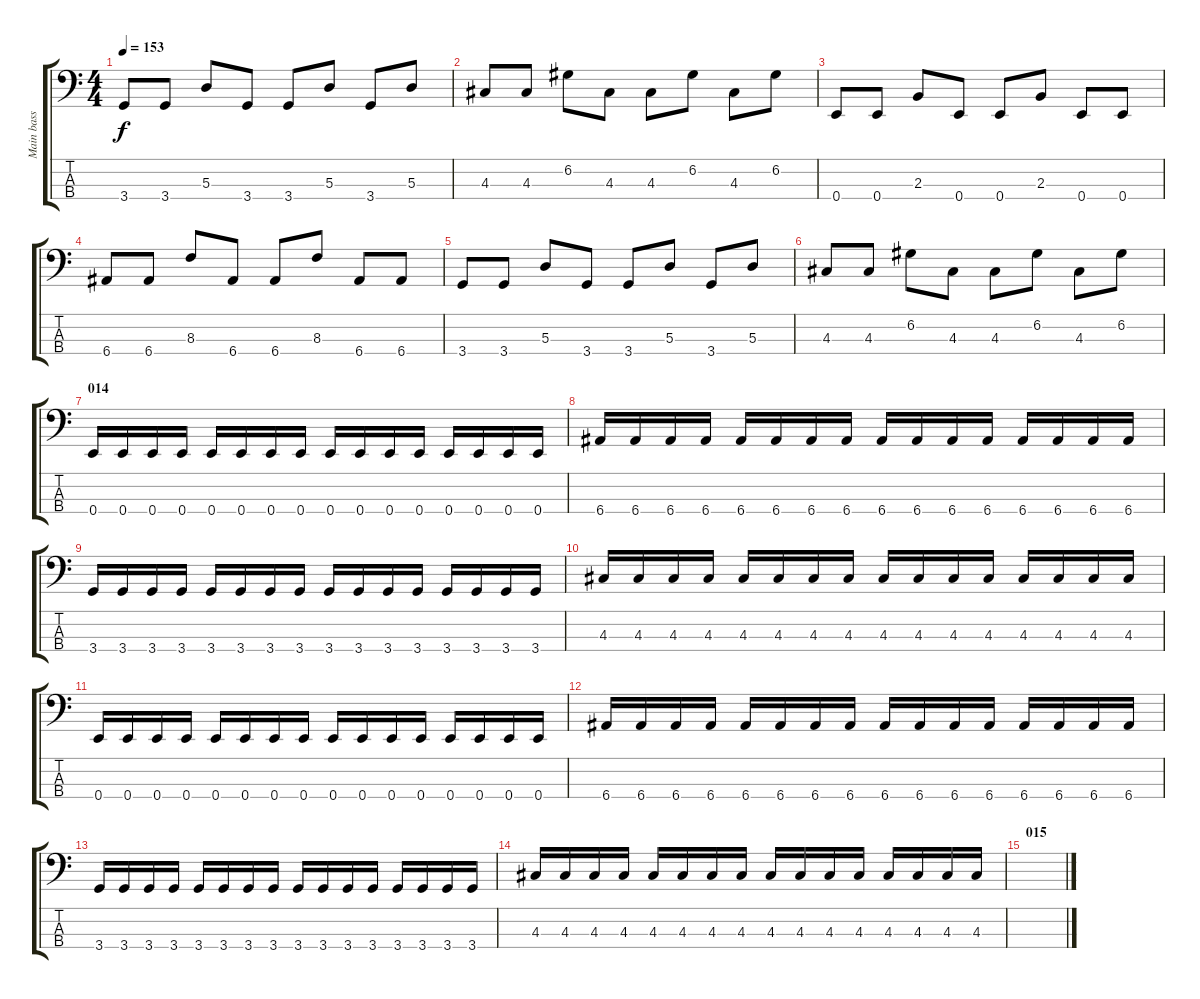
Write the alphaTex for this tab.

\track ("Main bass" "Main bass") {instrument electricbasspick}
\staff {score tabs}
\tuning (G2 D2 A1 E1) {hide}
\ts (4 4)
\tempo 153
\clef f4
\ks c
3.4.8{dy f} 3.4.8 5.3.8 3.4.8 3.4.8 5.3.8 3.4.8 5.3.8 |
4.3.8 4.3.8 6.2.8 4.3.8 4.3.8 6.2.8 4.3.8 6.2.8 |
0.4.8 0.4.8 2.3.8 0.4.8 0.4.8 2.3.8 0.4.8 0.4.8 |
6.4.8 6.4.8 8.3.8 6.4.8 6.4.8 8.3.8 6.4.8 6.4.8 |
3.4.8 3.4.8 5.3.8 3.4.8 3.4.8 5.3.8 3.4.8 5.3.8 |
4.3.8 4.3.8 6.2.8 4.3.8 4.3.8 6.2.8 4.3.8 6.2.8 |
\section ("" "014")
0.4.16 0.4.16 0.4.16 0.4.16 0.4.16 0.4.16 0.4.16 0.4.16 0.4.16 0.4.16 0.4.16 0.4.16 0.4.16 0.4.16 0.4.16 0.4.16 |
6.4.16 6.4.16 6.4.16 6.4.16 6.4.16 6.4.16 6.4.16 6.4.16 6.4.16 6.4.16 6.4.16 6.4.16 6.4.16 6.4.16 6.4.16 6.4.16 |
3.4.16 3.4.16 3.4.16 3.4.16 3.4.16 3.4.16 3.4.16 3.4.16 3.4.16 3.4.16 3.4.16 3.4.16 3.4.16 3.4.16 3.4.16 3.4.16 |
4.3.16 4.3.16 4.3.16 4.3.16 4.3.16 4.3.16 4.3.16 4.3.16 4.3.16 4.3.16 4.3.16 4.3.16 4.3.16 4.3.16 4.3.16 4.3.16 |
0.4.16 0.4.16 0.4.16 0.4.16 0.4.16 0.4.16 0.4.16 0.4.16 0.4.16 0.4.16 0.4.16 0.4.16 0.4.16 0.4.16 0.4.16 0.4.16 |
6.4.16 6.4.16 6.4.16 6.4.16 6.4.16 6.4.16 6.4.16 6.4.16 6.4.16 6.4.16 6.4.16 6.4.16 6.4.16 6.4.16 6.4.16 6.4.16 |
3.4.16 3.4.16 3.4.16 3.4.16 3.4.16 3.4.16 3.4.16 3.4.16 3.4.16 3.4.16 3.4.16 3.4.16 3.4.16 3.4.16 3.4.16 3.4.16 |
4.3.16 4.3.16 4.3.16 4.3.16 4.3.16 4.3.16 4.3.16 4.3.16 4.3.16 4.3.16 4.3.16 4.3.16 4.3.16 4.3.16 4.3.16 4.3.16 |
\section ("" "015")
